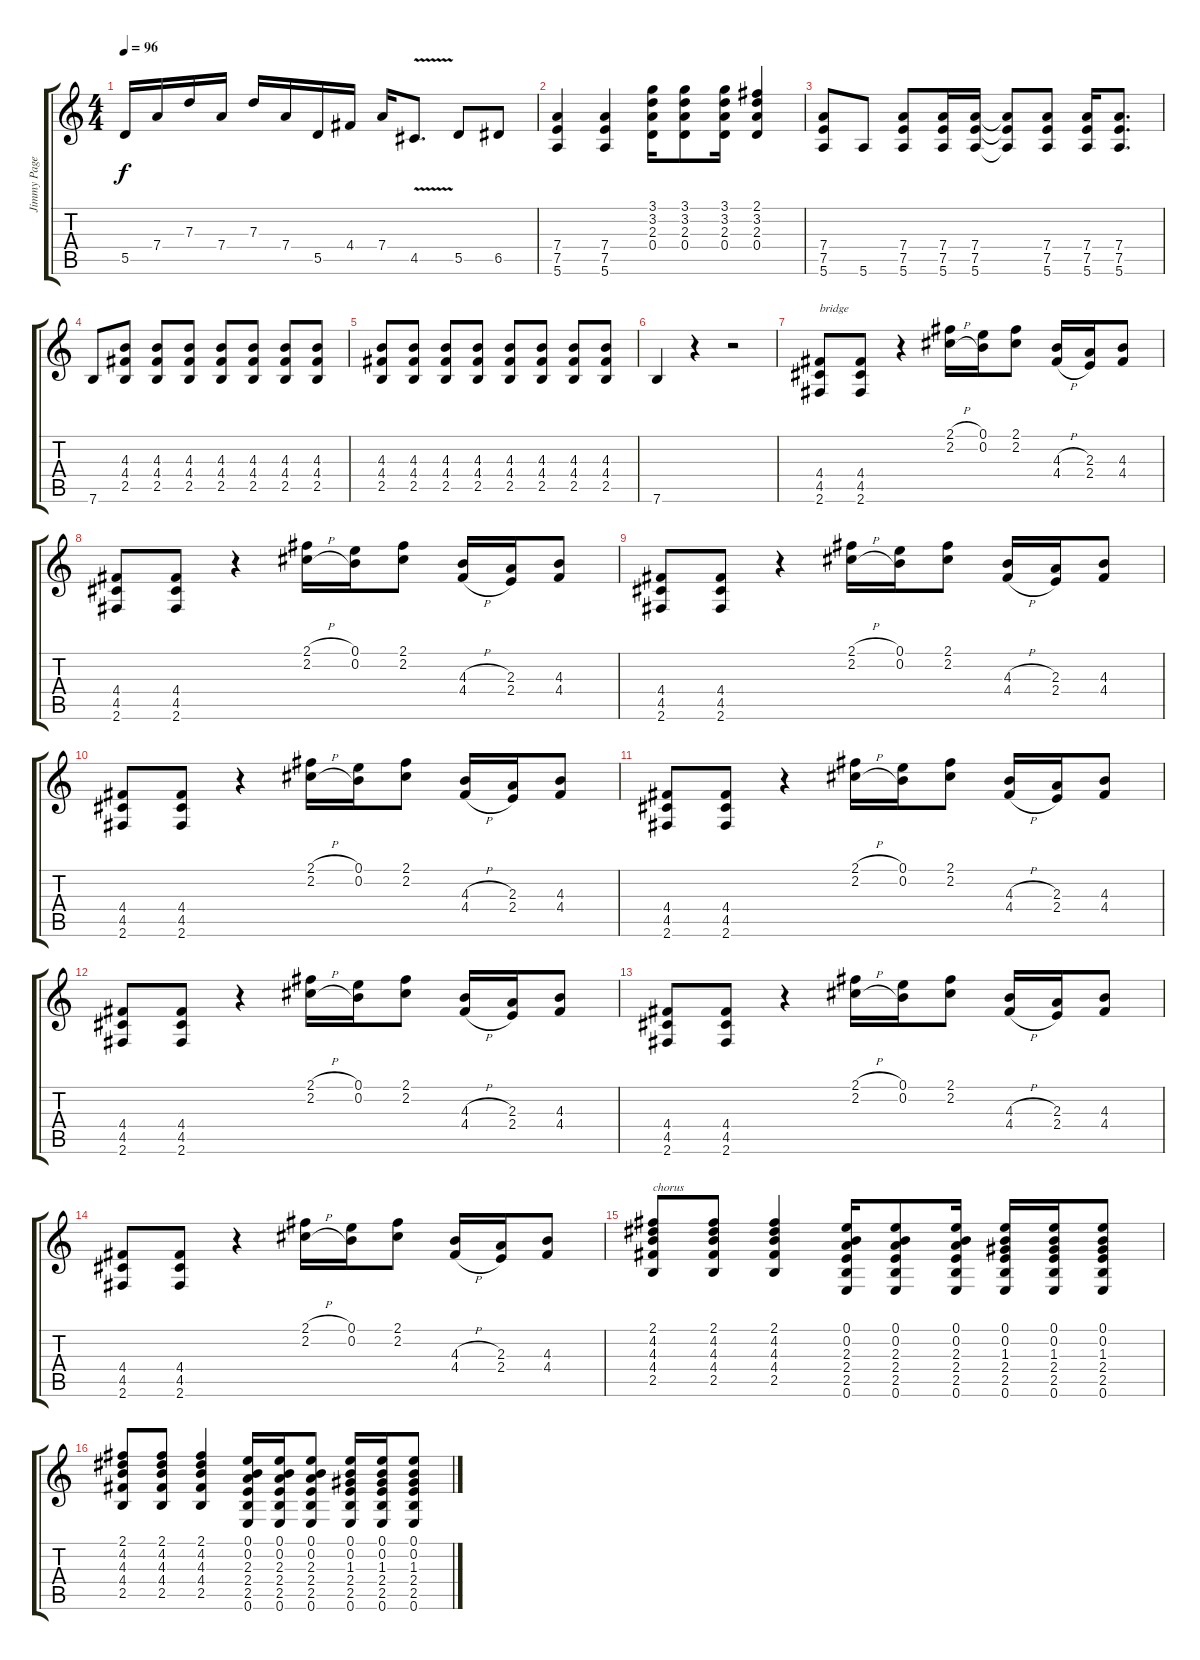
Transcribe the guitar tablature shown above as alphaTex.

\track ("Jimmy Page - Guitar" "Jimmy Page") {instrument overdrivenguitar}
\staff {score tabs}
\tuning (E4 B3 G3 D3 A2 E2) {hide}
\ts (4 4)
\tempo 96
\clef g2
\ks c
5.5.16{dy f} 7.4.16 7.3.16 7.4.16 7.3.16 7.4.16 5.5.16 4.4.16 7.4.16 4.5{v}.8{d} 5.5.8 6.5.8 |
(7.4 7.5 5.6).4 (7.4 7.5 5.6).4 (3.1 3.2 2.3 0.4).16 (3.1 3.2 2.3 0.4).8 (3.1 3.2 2.3 0.4).16 (2.1 3.2 2.3 0.4).4 |
(7.4 7.5 5.6).8 5.6.8 (7.4 7.5 5.6).8 (7.4 7.5 5.6).16 (7.4 7.5 5.6).16 (7.4{t} 7.5{t} 5.6{t}).8 (7.4 7.5 5.6).8 (7.4 7.5 5.6).16 (7.4 7.5 5.6).8{d} |
7.6.8 (4.3 4.4 2.5).8 (4.3 4.4 2.5).8 (4.3 4.4 2.5).8 (4.3 4.4 2.5).8 (4.3 4.4 2.5).8 (4.3 4.4 2.5).8 (4.3 4.4 2.5).8 |
(4.3 4.4 2.5).8 (4.3 4.4 2.5).8 (4.3 4.4 2.5).8 (4.3 4.4 2.5).8 (4.3 4.4 2.5).8 (4.3 4.4 2.5).8 (4.3 4.4 2.5).8 (4.3 4.4 2.5).8 |
7.6.4 r.4 r.2 |
(4.4 4.5 2.6).8{txt "bridge"} (4.4 4.5 2.6).8 r.4 (2.1{h} 2.2{h}).16 (0.1 0.2).16 (2.1 2.2).8 (4.3{h} 4.4{h}).16 (2.3 2.4).16 (4.3 4.4).8 |
(4.4 4.5 2.6).8 (4.4 4.5 2.6).8 r.4 (2.1{h} 2.2{h}).16 (0.1 0.2).16 (2.1 2.2).8 (4.3{h} 4.4{h}).16 (2.3 2.4).16 (4.3 4.4).8 |
(4.4 4.5 2.6).8 (4.4 4.5 2.6).8 r.4 (2.1{h} 2.2{h}).16 (0.1 0.2).16 (2.1 2.2).8 (4.3{h} 4.4{h}).16 (2.3 2.4).16 (4.3 4.4).8 |
(4.4 4.5 2.6).8 (4.4 4.5 2.6).8 r.4 (2.1{h} 2.2{h}).16 (0.1 0.2).16 (2.1 2.2).8 (4.3{h} 4.4{h}).16 (2.3 2.4).16 (4.3 4.4).8 |
(4.4 4.5 2.6).8 (4.4 4.5 2.6).8 r.4 (2.1{h} 2.2{h}).16 (0.1 0.2).16 (2.1 2.2).8 (4.3{h} 4.4{h}).16 (2.3 2.4).16 (4.3 4.4).8 |
(4.4 4.5 2.6).8 (4.4 4.5 2.6).8 r.4 (2.1{h} 2.2{h}).16 (0.1 0.2).16 (2.1 2.2).8 (4.3{h} 4.4{h}).16 (2.3 2.4).16 (4.3 4.4).8 |
(4.4 4.5 2.6).8 (4.4 4.5 2.6).8 r.4 (2.1{h} 2.2{h}).16 (0.1 0.2).16 (2.1 2.2).8 (4.3{h} 4.4{h}).16 (2.3 2.4).16 (4.3 4.4).8 |
(4.4 4.5 2.6).8 (4.4 4.5 2.6).8 r.4 (2.1{h} 2.2{h}).16 (0.1 0.2).16 (2.1 2.2).8 (4.3{h} 4.4{h}).16 (2.3 2.4).16 (4.3 4.4).8 |
(2.1 4.2 4.3 4.4 2.5).8{txt "chorus"} (2.1 4.2 4.3 4.4 2.5).8 (2.1 4.2 4.3 4.4 2.5).4 (0.1 0.2 2.3 2.4 2.5 0.6).16 (0.1 0.2 2.3 2.4 2.5 0.6).8 (0.1 0.2 2.3 2.4 2.5 0.6).16 (0.1 0.2 1.3 2.4 2.5 0.6).16 (0.1 0.2 1.3 2.4 2.5 0.6).16 (0.1 0.2 1.3 2.4 2.5 0.6).8 |
(2.1 4.2 4.3 4.4 2.5).8 (2.1 4.2 4.3 4.4 2.5).8 (2.1 4.2 4.3 4.4 2.5).4 (0.1 0.2 2.3 2.4 2.5 0.6).16 (0.1 0.2 2.3 2.4 2.5 0.6).16 (0.1 0.2 2.3 2.4 2.5 0.6).8 (0.1 0.2 1.3 2.4 2.5 0.6).16 (0.1 0.2 1.3 2.4 2.5 0.6).16 (0.1 0.2 1.3 2.4 2.5 0.6).8
